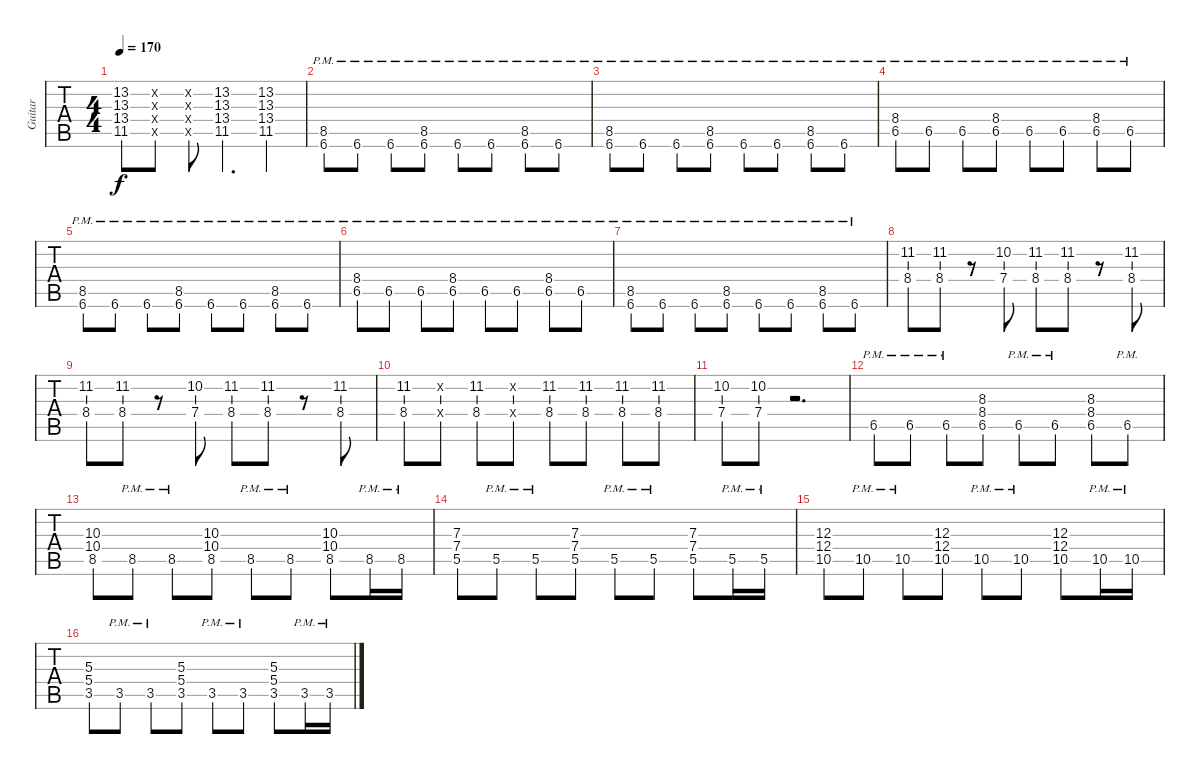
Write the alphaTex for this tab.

\track ("Guitar" "Guitar") {instrument distortionguitar}
\staff {tabs}
\tuning (E4 B3 G3 D3 A2 E2) {hide}
\ts (4 4)
\tempo 170
\clef g2
\ks c
(13.2 13.3 13.4 11.5).8{dy f} (13.2{x} 13.3{x} 13.4{x} 11.5{x}).8 (13.2{x} 13.3{x} 13.4{x} 11.5{x}).8 (13.2 13.3 13.4 11.5).4{d} (13.2 13.3 13.4 11.5).4 |
(8.5{pm} 6.6{pm}).8 6.6{pm}.8 6.6{pm}.8 (8.5{pm} 6.6{pm}).8 6.6{pm}.8 6.6{pm}.8 (8.5{pm} 6.6{pm}).8 6.6{pm}.8 |
(8.5{pm} 6.6{pm}).8 6.6{pm}.8 6.6{pm}.8 (8.5{pm} 6.6{pm}).8 6.6{pm}.8 6.6{pm}.8 (8.5{pm} 6.6{pm}).8 6.6{pm}.8 |
(8.4{pm} 6.5{pm}).8 6.5{pm}.8 6.5{pm}.8 (8.4{pm} 6.5{pm}).8 6.5{pm}.8 6.5{pm}.8 (8.4{pm} 6.5{pm}).8 6.5{pm}.8 |
(8.5{pm} 6.6{pm}).8 6.6{pm}.8 6.6{pm}.8 (8.5{pm} 6.6{pm}).8 6.6{pm}.8 6.6{pm}.8 (8.5{pm} 6.6{pm}).8 6.6{pm}.8 |
(8.4{pm} 6.5{pm}).8 6.5{pm}.8 6.5{pm}.8 (8.4{pm} 6.5{pm}).8 6.5{pm}.8 6.5{pm}.8 (8.4{pm} 6.5{pm}).8 6.5{pm}.8 |
(8.5{pm} 6.6{pm}).8 6.6{pm}.8 6.6{pm}.8 (8.5{pm} 6.6{pm}).8 6.6{pm}.8 6.6{pm}.8 (8.5{pm} 6.6{pm}).8 6.6{pm}.8 |
(11.2 8.4).8 (11.2 8.4).8 r.8 (10.2 7.4).8 (11.2 8.4).8 (11.2 8.4).8 r.8 (11.2 8.4).8 |
(11.2 8.4).8 (11.2 8.4).8 r.8 (10.2 7.4).8 (11.2 8.4).8 (11.2 8.4).8 r.8 (11.2 8.4).8 |
(11.2 8.4).8 (11.2{x} 8.4{x}).8 (11.2 8.4).8 (11.2{x} 8.4{x}).8 (11.2 8.4).8 (11.2 8.4).8 (11.2 8.4).8 (11.2 8.4).8 |
(10.2 7.4).8 (10.2 7.4).8 r.2{d} |
6.5{pm}.8 6.5{pm}.8 6.5{pm}.8 (8.3 8.4 6.5).8 6.5{pm}.8 6.5{pm}.8 (8.3 8.4 6.5).8 6.5{pm}.8 |
(10.3 10.4 8.5).8 8.5{pm}.8 8.5{pm}.8 (10.3 10.4 8.5).8 8.5{pm}.8 8.5{pm}.8 (10.3 10.4 8.5).8 8.5{pm}.16 8.5{pm}.16 |
(7.3 7.4 5.5).8 5.5{pm}.8 5.5{pm}.8 (7.3 7.4 5.5).8 5.5{pm}.8 5.5{pm}.8 (7.3 7.4 5.5).8 5.5{pm}.16 5.5{pm}.16 |
(12.3 12.4 10.5).8 10.5{pm}.8 10.5{pm}.8 (12.3 12.4 10.5).8 10.5{pm}.8 10.5{pm}.8 (12.3 12.4 10.5).8 10.5{pm}.16 10.5{pm}.16 |
(5.3 5.4 3.5).8 3.5{pm}.8 3.5{pm}.8 (5.3 5.4 3.5).8 3.5{pm}.8 3.5{pm}.8 (5.3 5.4 3.5).8 3.5{pm}.16 3.5{pm}.16
